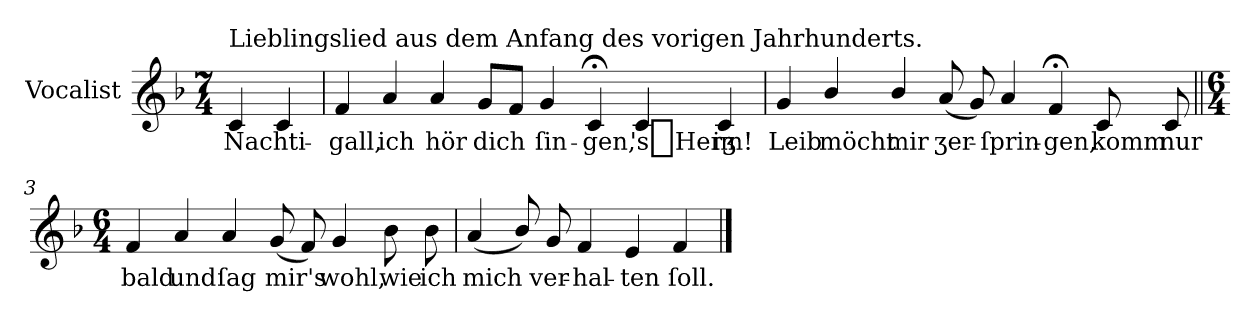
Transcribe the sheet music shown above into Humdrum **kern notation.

**kern	**text
*part1	*part1
*staff1	*staff1
*I"Vocalist	*
*k[b-]	*
*F:	*
*M7/4	*
=	=
!LO:TX:a:t=Lieblingslied aus dem Anfang des vorigen Jahrhunderts.	!
4c	Nachti-
4c	.
=1	=1
4f	-gall,
4a	ich
4a	hör
8gL	dich
8fJ	.
4g	ſin-
4c;<	-gen,
4c	's_Herʒ
4c	im!
=2	=2
4g	Leib
4b-/	möcht
4b-/	mir
(8a	ʒer-
8g)	.
4a	-ſprin-
4f;<	-gen,
8c	komm
8c	nur
=3||	=3||
*M6/4	*
4f	bald
4a	und
4a	ſag
(8g	mir's
8f)	.
4g	wohl,
8b-	wie
8b-	ich
=4	=4
(4a	mich
8b-/)	.
8g	ver-
4f	-hal-
4e	-ten
4f	ſoll.
==	==
*-	*-
